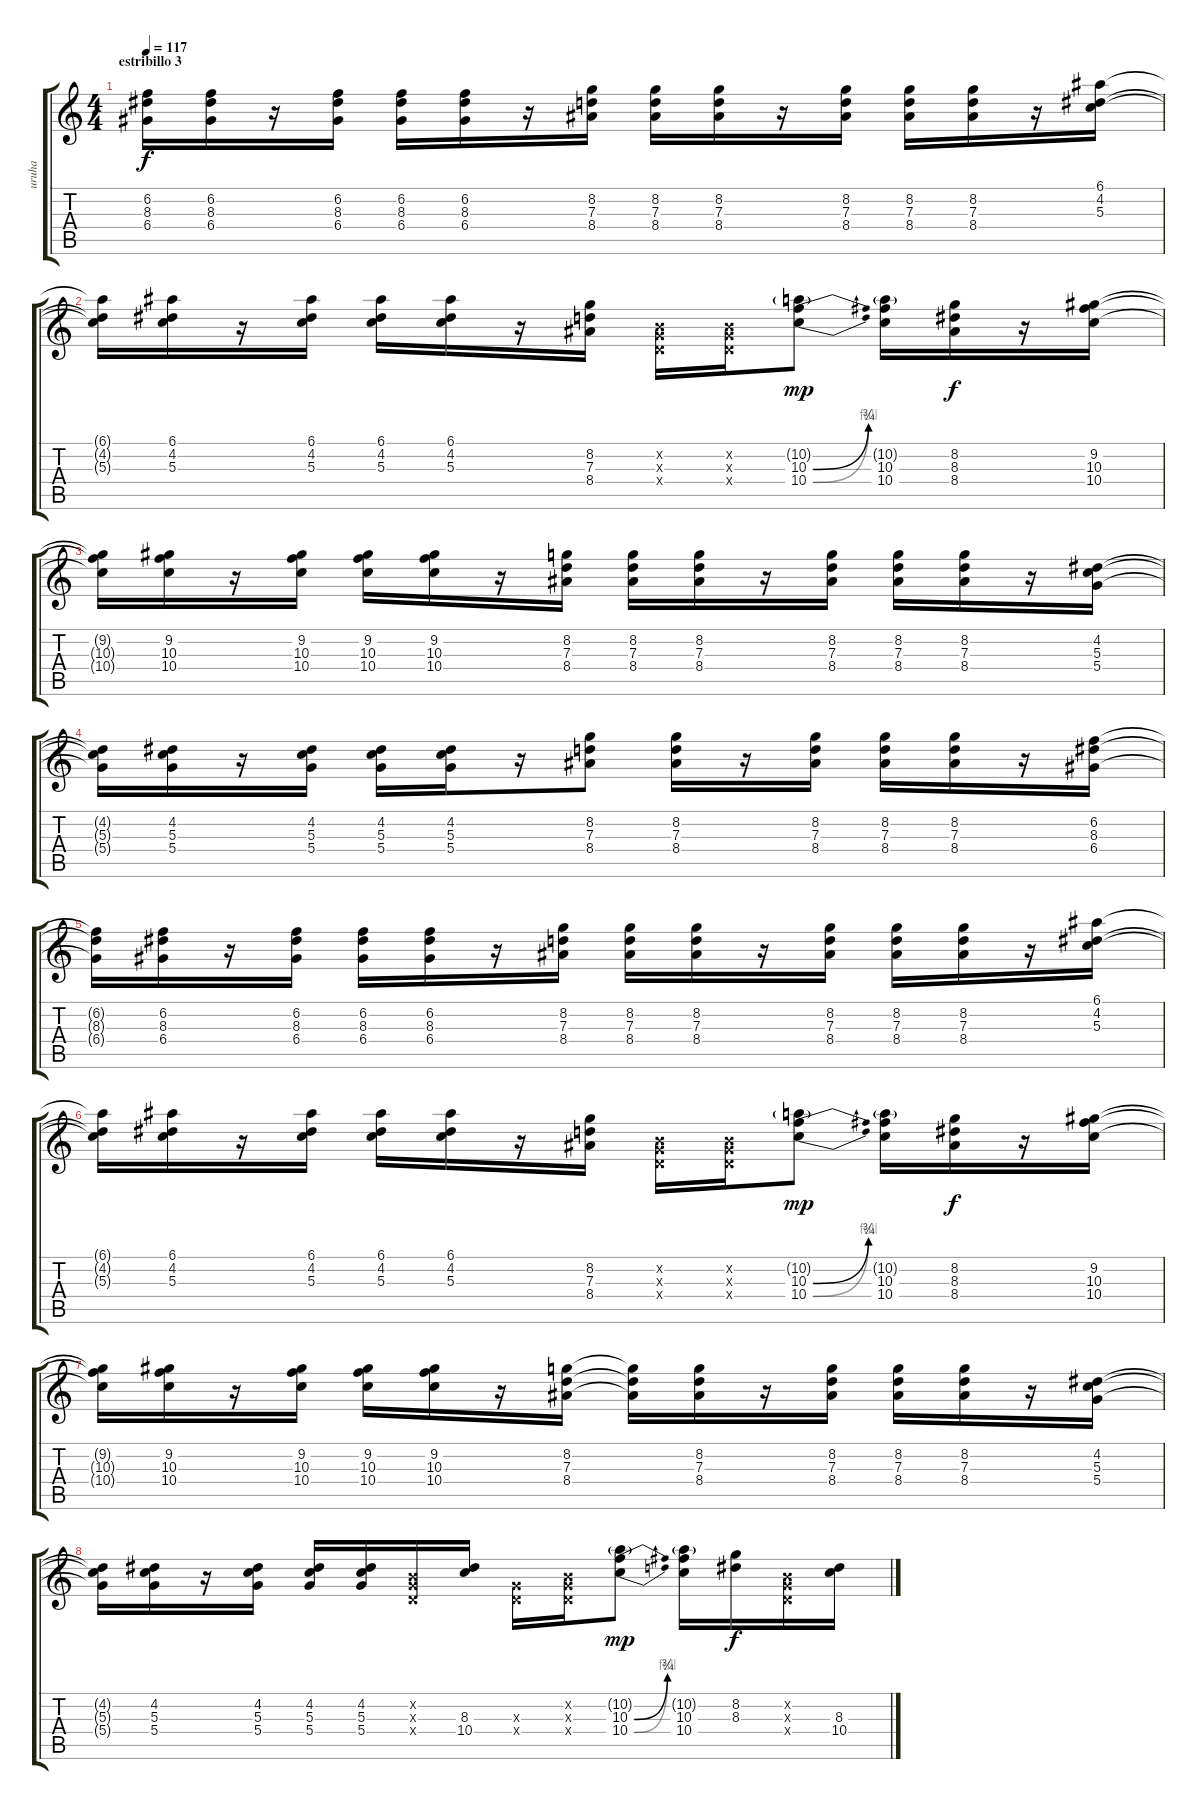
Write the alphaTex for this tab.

\track ("uruha" "uruha") {instrument distortionguitar}
\staff {score tabs}
\tuning (E4 B3 G3 D3 A2 E2) {hide}
\ts (4 4)
\section ("" "estribillo 3")
\tempo 117
\clef g2
\ks c
(6.2{t} 8.3{t} 6.4{t}).16{dy f} (6.2 8.3 6.4).16 r.16 (6.2 8.3 6.4).16 (6.2 8.3 6.4).16 (6.2 8.3 6.4).16 r.16 (8.2 7.3 8.4).16 (8.2 7.3 8.4).16 (8.2 7.3 8.4).16 r.16 (8.2 7.3 8.4).16 (8.2 7.3 8.4).16 (8.2 7.3 8.4).16 r.16 (6.1 4.2 5.3).16 |
(6.1{t} 4.2{t} 5.3{t}).16 (6.1 4.2 5.3).16 r.16 (6.1 4.2 5.3).16 (6.1 4.2 5.3).16 (6.1 4.2 5.3).16 r.16 (8.2 7.3 8.4).16 (0.2{x} 0.3{x} 0.4{x}).16 (0.2{x} 0.3{x} 0.4{x}).16 (10.2{g} 10.3{be (bend 0 0 60 3)} 10.4{be (bend 0 0 60 4)}).8{dy mp} (10.2{g} 10.3 10.4).16 (8.2 8.3 8.4).16{dy f} r.16 (9.2 10.3 10.4).16 |
(9.2{t} 10.3{t} 10.4{t}).16 (9.2 10.3 10.4).16 r.16 (9.2 10.3 10.4).16 (9.2 10.3 10.4).16 (9.2 10.3 10.4).16 r.16 (8.2 7.3 8.4).16 (8.2 7.3 8.4).16 (8.2 7.3 8.4).16 r.16 (8.2 7.3 8.4).16 (8.2 7.3 8.4).16 (8.2 7.3 8.4).16 r.16 (4.2 5.3 5.4).16 |
(4.2{t} 5.3{t} 5.4{t}).16 (4.2 5.3 5.4).16 r.16 (4.2 5.3 5.4).16 (4.2 5.3 5.4).16 (4.2 5.3 5.4).16 r.16 (8.2 7.3 8.4).8 (8.2 7.3 8.4).16 r.16 (8.2 7.3 8.4).16 (8.2 7.3 8.4).16 (8.2 7.3 8.4).16 r.16 (6.2 8.3 6.4).16 |
(6.2{t} 8.3{t} 6.4{t}).16 (6.2 8.3 6.4).16 r.16 (6.2 8.3 6.4).16 (6.2 8.3 6.4).16 (6.2 8.3 6.4).16 r.16 (8.2 7.3 8.4).16 (8.2 7.3 8.4).16 (8.2 7.3 8.4).16 r.16 (8.2 7.3 8.4).16 (8.2 7.3 8.4).16 (8.2 7.3 8.4).16 r.16 (6.1 4.2 5.3).16 |
(6.1{t} 4.2{t} 5.3{t}).16 (6.1 4.2 5.3).16 r.16 (6.1 4.2 5.3).16 (6.1 4.2 5.3).16 (6.1 4.2 5.3).16 r.16 (8.2 7.3 8.4).16 (0.2{x} 0.3{x} 0.4{x}).16 (0.2{x} 0.3{x} 0.4{x}).16 (10.2{g} 10.3{be (bend 0 0 60 3)} 10.4{be (bend 0 0 60 4)}).8{dy mp} (10.2{g} 10.3 10.4).16 (8.2 8.3 8.4).16{dy f} r.16 (9.2 10.3 10.4).16 |
(9.2{t} 10.3{t} 10.4{t}).16 (9.2 10.3 10.4).16 r.16 (9.2 10.3 10.4).16 (9.2 10.3 10.4).16 (9.2 10.3 10.4).16 r.16 (8.2 7.3 8.4).16 (8.2{t} 7.3{t} 8.4{t}).16 (8.2 7.3 8.4).16 r.16 (8.2 7.3 8.4).16 (8.2 7.3 8.4).16 (8.2 7.3 8.4).16 r.16 (4.2 5.3 5.4).16 |
(4.2{t} 5.3{t} 5.4{t}).16 (4.2 5.3 5.4).16 r.16 (4.2 5.3 5.4).16 (4.2 5.3 5.4).16 (4.2 5.3 5.4).16 (0.2{x} 0.3{x} 0.4{x}).16 (8.3 10.4).16 (0.3{x} 0.4{x}).16 (0.2{x} 0.3{x} 0.4{x}).16 (10.2{g} 10.3{be (bend 0 0 60 3)} 10.4{be (bend 0 0 60 4)}).8{dy mp} (10.2{g} 10.3 10.4).16 (8.2 8.3).16{dy f} (0.2{x} 0.3{x} 0.4{x}).16 (8.3 10.4).16
